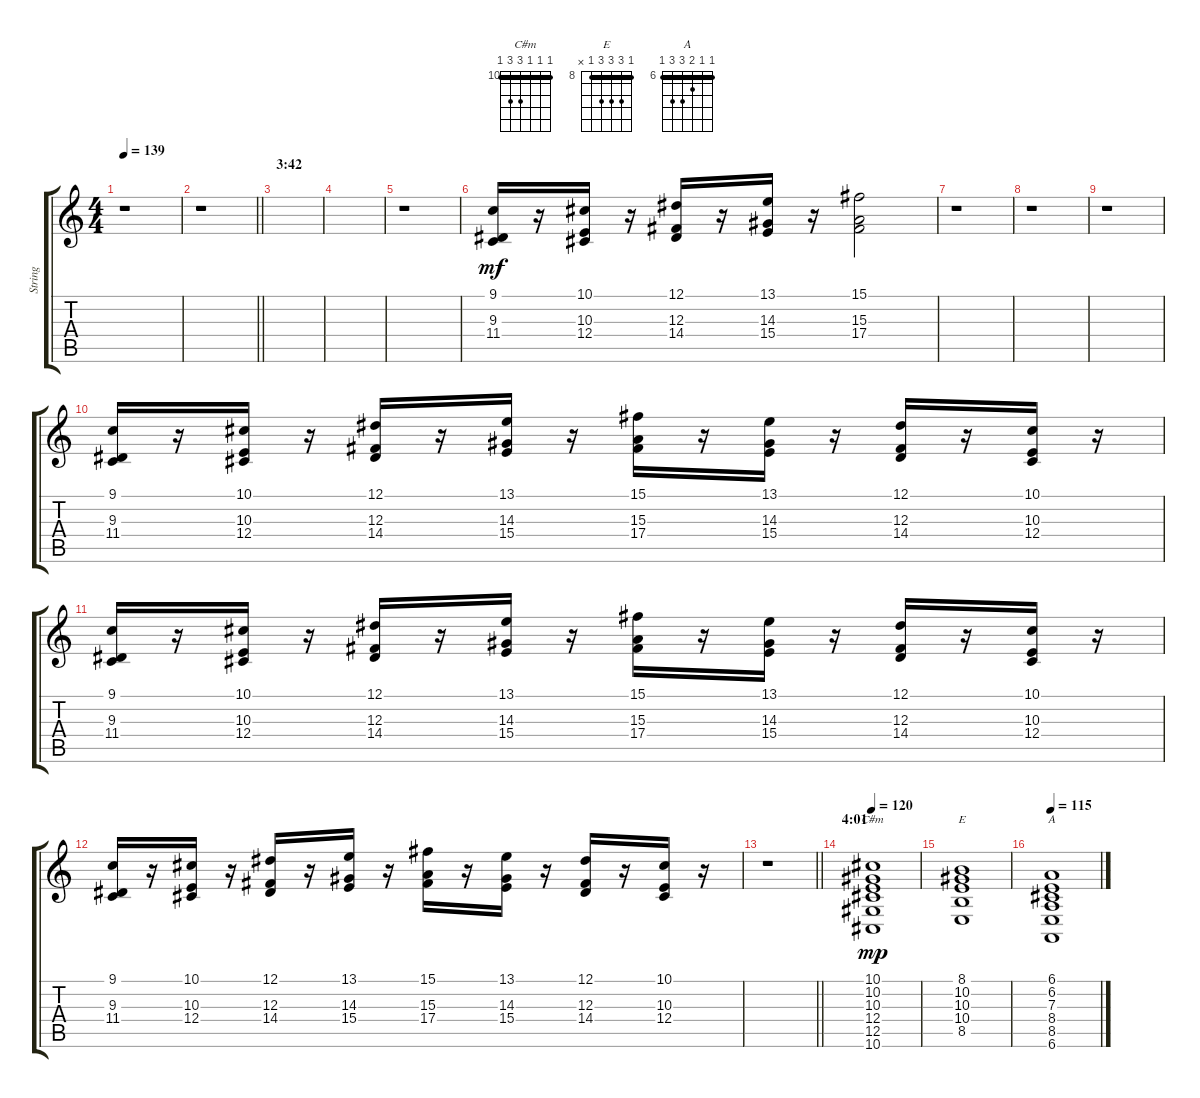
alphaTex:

\track ("String" "String") {instrument stringensemble1}
\staff {score tabs}
\tuning (Eb4 Bb3 Gb3 Db3 Ab2 Eb2) {hide}
\chord ("C#m" 10 10 10 12 12 10) {firstfret 10 barre 10}
\chord ("E" 8 10 10 10 8 x) {firstfret 8 barre 8}
\chord ("A" 6 6 7 8 8 6) {firstfret 6 barre 6}
\ts (4 4)
\tempo 139
\clef g2
\ks c
r.1{dy f} |
\barLineRight lightlight
r.1 |
\section ("" "3:42")
|
|
r.1{instrument stringensemble1} |
(9.1 9.3 11.4).16{dy mf} r.16 (10.1 10.3 12.4).16 r.16 (12.1 12.3 14.4).16 r.16 (13.1 14.3 15.4).16 r.16 (15.1 15.3 17.4).2 |
r.1 |
r.1 |
r.1 |
(9.1 9.3 11.4).16 r.16 (10.1 10.3 12.4).16 r.16 (12.1 12.3 14.4).16 r.16 (13.1 14.3 15.4).16 r.16 (15.1 15.3 17.4).16 r.16 (13.1 14.3 15.4).16 r.16 (12.1 12.3 14.4).16 r.16 (10.1 10.3 12.4).16 r.16 |
(9.1 9.3 11.4).16 r.16 (10.1 10.3 12.4).16 r.16 (12.1 12.3 14.4).16 r.16 (13.1 14.3 15.4).16 r.16 (15.1 15.3 17.4).16 r.16 (13.1 14.3 15.4).16 r.16 (12.1 12.3 14.4).16 r.16 (10.1 10.3 12.4).16 r.16 |
(9.1 9.3 11.4).16 r.16 (10.1 10.3 12.4).16 r.16 (12.1 12.3 14.4).16 r.16 (13.1 14.3 15.4).16 r.16 (15.1 15.3 17.4).16 r.16 (13.1 14.3 15.4).16 r.16 (12.1 12.3 14.4).16 r.16 (10.1 10.3 12.4).16 r.16 |
\barLineRight lightlight
r.1 |
\section ("" "4:01")
\tempo 120
(10.1 10.2 10.3 12.4 12.5 10.6).1{ch "C#m" dy mp instrument choiraahs} |
(8.1 10.2 10.3 10.4 8.5).1{ch "E"} |
\tempo 115
(6.1 6.2 7.3 8.4 8.5 6.6).1{ch "A"}
